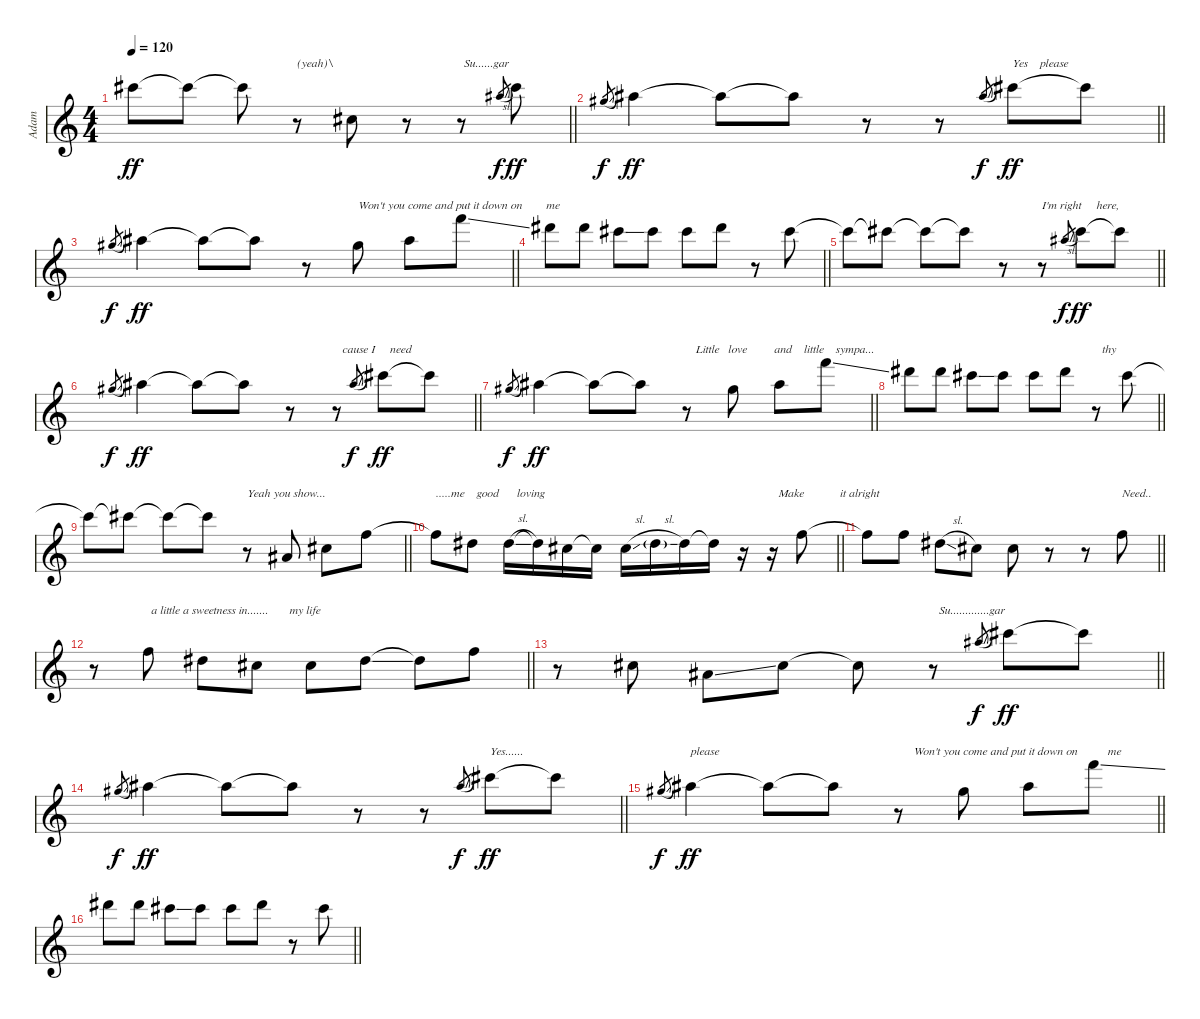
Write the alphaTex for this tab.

\track ("Adam" "Adam") {instrument distortionguitar}
\staff {score}
\tuning (E4 B3 G3 D3 A2 E2) {hide}
\ts (4 4)
\tempo 120
\clef g2
\barLineRight lightlight
\ks c
9.1{t}.8{dy ff} 9.1{t}.8 9.1{t}.8 r.8{txt "(yeah)\\"} 6.3.8 r.8 r.8{txt " Su......gar"} 6.1{sl}.8{gr dy f} 9.1.8{dy ff} |
\section ("" " ")
\barLineRight lightlight
4.1{sl}.8{gr dy f} 6.1.4{dy ff} 6.1{t}.8 6.1{t}.8 r.8 r.8 6.1{sl}.8{gr dy f} 9.1.8{txt "Yes    please" dy ff} 9.1{t}.8 |
\barLineRight lightlight
4.1{sl}.8{gr dy f} 6.1.4{dy ff} 6.1{t}.8 6.1{t}.8 r.8 9.2.8{txt "Won't you come and put it down on        me"} 11.2.8 13.1{ss}.8 |
\barLineRight lightlight
11.1.8 11.1.8 9.1{ss}.8 9.1.8 9.1.8 11.1.8 r.8 9.1.8 |
\barLineRight lightlight
9.1{t}.8 9.1{t}.8 9.1{t}.8 9.1{t}.8 r.8 r.8{txt "I'm right     here,"} 6.1{sl}.8{gr dy f} 9.1.8{dy ff} 9.1{t}.8 |
\barLineRight lightlight
4.1{sl}.8{gr dy f} 6.1.4{dy ff} 6.1{t}.8 6.1{t}.8 r.8 r.8{txt "  cause I     need"} 6.1{sl}.8{gr dy f} 9.1.8{dy ff} 9.1{t}.8 |
\barLineRight lightlight
4.1{sl}.8{gr dy f} 6.1.4{dy ff} 6.1{t}.8 6.1{t}.8 r.8{txt "   Little   love         and    little    sympa..."} 9.2.8 11.2.8 13.1{ss}.8 |
\barLineRight lightlight
11.1.8 11.1.8 9.1{ss}.8 9.1.8 9.1.8 11.1.8 r.8{txt "  thy"} 9.1.8 |
\barLineRight lightlight
9.1{t}.8 9.1{t}.8 9.1{t}.8 9.1{t}.8 r.8{txt "Yeah you show..."} 3.3.8 6.3.8 10.3.8 |
\barLineRight lightlight
10.3{t}.8{txt ".....me    good      loving"} 8.3.8 8.3{sl}.16 8.3{t}.16 6.3.16 6.3{t}.16 6.3{sl}.16 8.3{sl g}.16 8.3.16 8.3{t}.16 r.16 r.16{txt "  Make            it alright"} 10.3.8 |
\barLineRight lightlight
10.3{t}.8 10.3.8 8.3{sl}.8 6.3.8 6.3.8 r.8 r.8 10.3.8{txt "Need.."} |
\barLineRight lightlight
r.8 10.3.8{txt " a little a sweetness in.......       my life"} 8.3.8 6.3.8 6.3.8 8.3{ss}.8 8.3{t}.8 10.3.8 |
\barLineRight lightlight
r.8 6.3.8 3.3{ss}.8 6.3.8 6.3{t}.8 r.8{txt "  Su.............gar"} 6.1{sl}.8{gr dy f} 9.1.8{dy ff} 9.1{t}.8 |
\barLineRight lightlight
4.1{sl}.8{gr dy f} 6.1.4{dy ff} 6.1{t}.8 6.1{t}.8 r.8 r.8 6.1{sl}.8{gr dy f} 9.1.8{txt "Yes...... " dy ff} 9.1{t}.8 |
\barLineRight lightlight
4.1{sl}.8{gr dy f} 6.1.4{txt "please" dy ff} 6.1{t}.8 6.1{t}.8 r.8{txt "     Won't you come and put it down on          me"} 9.2.8 11.2.8 13.1{ss}.8 |
\barLineRight lightlight
11.1.8 11.1.8 9.1{ss}.8 9.1.8 9.1.8 11.1.8 r.8 9.1.8
